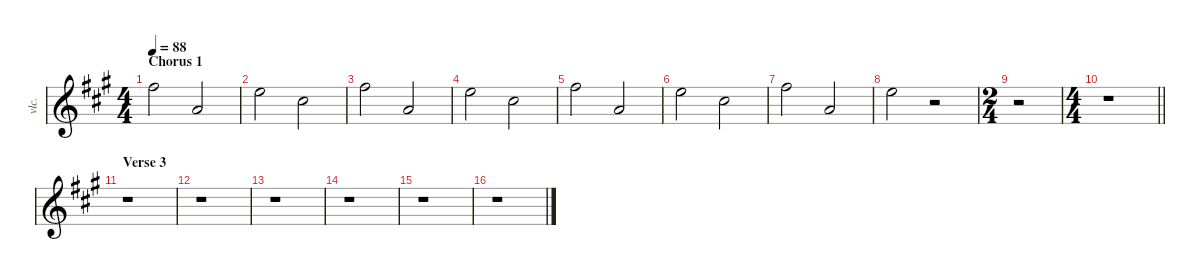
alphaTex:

\defaultSystemsLayout 4
\hideDynamics
\bracketExtendMode nobrackets
\otherSystemsTrackNameOrientation horizontal
\track ("Violins" "vlc.") {defaultSystemsLayout 8 instrument cello}
\staff {score}
\tuning (E4 B3 G3 D3 A2 E2)
\ts (4 4)
\section ("" "Chorus 1")
\tempo 88
\clef g2
\ks f#minor
14.1{acc #}.2{dy f beam Down} 5.1{acc forcenatural}.2{beam Up} |
12.1{acc forcenatural}.2{beam Down} 9.1{acc #}.2{beam Down} |
14.1{acc #}.2{beam Down} 5.1{acc forcenatural}.2{beam Up} |
12.1{acc forcenatural}.2{beam Down} 9.1{acc #}.2{beam Down} |
14.1{acc #}.2{beam Down} 5.1{acc forcenatural}.2{beam Up} |
12.1{acc forcenatural}.2{beam Down} 9.1{acc #}.2{beam Down} |
14.1{acc #}.2{beam Down} 5.1{acc forcenatural}.2{beam Up} |
12.1{acc forcenatural}.2{beam Down} r.2{beam Down} |
\ts (2 4)
r.2{beam Down} |
\ts (4 4)
\barLineRight lightlight
r.1{beam Down} |
\section ("" "Verse 3")
r.1{beam Down} |
r.1{beam Down} |
r.1{beam Down} |
r.1{beam Down} |
r.1{beam Down} |
r.1{beam Down}
